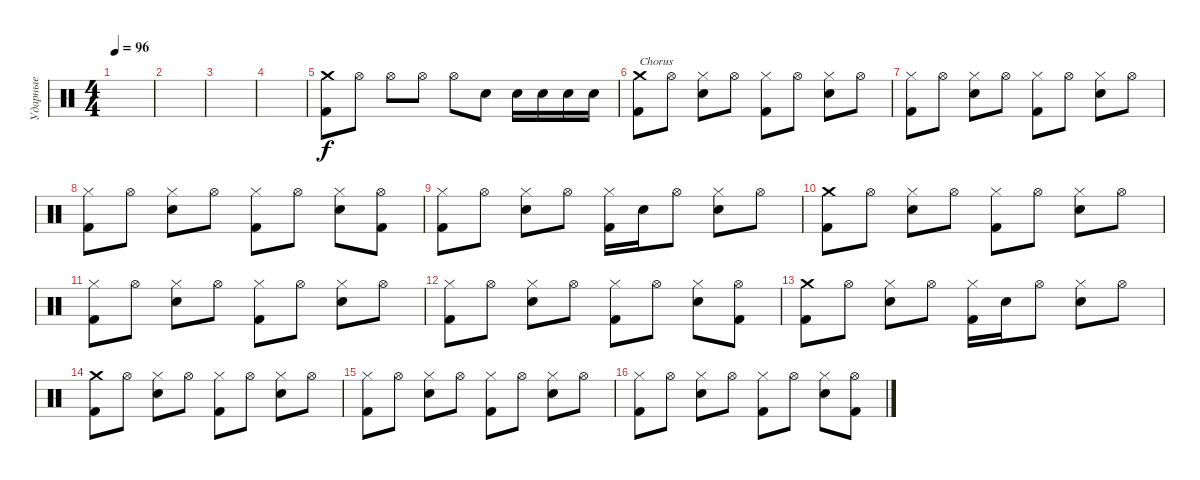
\track ("Ударные" "Ударные") {instrument percussion}
\staff {score}
\articulation defaults
\ts (4 4)
\tempo 96
\clef neutral
\ks c
|
|
|
|
("Crash medium (hit)" "Kick (hit) 2").8 "Hi-Hat (open)".8 "Hi-Hat (open)".8 "Hi-Hat (open)".8 "Hi-Hat (open)".8 "Snare (hit) 2".8 "Snare (hit) 2".16 "Snare (hit) 2".16 "Snare (hit) 2".16 "Snare (hit) 2".16 |
("Crash medium (hit)" "Kick (hit) 2").8{txt "Chorus"} "Hi-Hat (open)".8 ("Hi-Hat (closed)" "Snare (hit) 2").8 "Hi-Hat (open)".8 ("Hi-Hat (closed)" "Kick (hit) 2").8 "Hi-Hat (open)".8 ("Hi-Hat (closed)" "Snare (hit) 2").8 "Hi-Hat (open)".8 |
("Hi-Hat (closed)" "Kick (hit) 2").8 "Hi-Hat (open)".8 ("Hi-Hat (closed)" "Snare (hit) 2").8 "Hi-Hat (open)".8 ("Hi-Hat (closed)" "Kick (hit) 2").8 "Hi-Hat (open)".8 ("Hi-Hat (closed)" "Snare (hit) 2").8 "Hi-Hat (open)".8 |
("Hi-Hat (closed)" "Kick (hit) 2").8 "Hi-Hat (open)".8 ("Hi-Hat (closed)" "Snare (hit) 2").8 "Hi-Hat (open)".8 ("Hi-Hat (closed)" "Kick (hit) 2").8 "Hi-Hat (open)".8 ("Hi-Hat (closed)" "Snare (hit) 2").8 ("Hi-Hat (open)" "Kick (hit) 2").8 |
("Hi-Hat (closed)" "Kick (hit) 2").8 "Hi-Hat (open)".8 ("Hi-Hat (closed)" "Snare (hit) 2").8 "Hi-Hat (open)".8 ("Hi-Hat (closed)" "Kick (hit) 2").16 "Snare (hit) 2".16 "Hi-Hat (open)".8 ("Hi-Hat (closed)" "Snare (hit) 2").8 "Hi-Hat (open)".8 |
("Crash medium (hit)" "Kick (hit) 2").8 "Hi-Hat (open)".8 ("Hi-Hat (closed)" "Snare (hit) 2").8 "Hi-Hat (open)".8 ("Hi-Hat (closed)" "Kick (hit) 2").8 "Hi-Hat (open)".8 ("Hi-Hat (closed)" "Snare (hit) 2").8 "Hi-Hat (open)".8 |
("Hi-Hat (closed)" "Kick (hit) 2").8 "Hi-Hat (open)".8 ("Hi-Hat (closed)" "Snare (hit) 2").8 "Hi-Hat (open)".8 ("Hi-Hat (closed)" "Kick (hit) 2").8 "Hi-Hat (open)".8 ("Hi-Hat (closed)" "Snare (hit) 2").8 "Hi-Hat (open)".8 |
("Hi-Hat (closed)" "Kick (hit) 2").8 "Hi-Hat (open)".8 ("Hi-Hat (closed)" "Snare (hit) 2").8 "Hi-Hat (open)".8 ("Hi-Hat (closed)" "Kick (hit) 2").8 "Hi-Hat (open)".8 ("Hi-Hat (closed)" "Snare (hit) 2").8 ("Hi-Hat (open)" "Kick (hit) 2").8 |
("Crash medium (hit)" "Kick (hit) 2").8 "Hi-Hat (open)".8 ("Hi-Hat (closed)" "Snare (hit) 2").8 "Hi-Hat (open)".8 ("Hi-Hat (closed)" "Kick (hit) 2").16 "Snare (hit) 2".16 "Hi-Hat (open)".8 ("Hi-Hat (closed)" "Snare (hit) 2").8 "Hi-Hat (open)".8 |
("Crash medium (hit)" "Kick (hit) 2").8 "Hi-Hat (open)".8 ("Hi-Hat (closed)" "Snare (hit) 2").8 "Hi-Hat (open)".8 ("Hi-Hat (closed)" "Kick (hit) 2").8 "Hi-Hat (open)".8 ("Hi-Hat (closed)" "Snare (hit) 2").8 "Hi-Hat (open)".8 |
("Hi-Hat (closed)" "Kick (hit) 2").8 "Hi-Hat (open)".8 ("Hi-Hat (closed)" "Snare (hit) 2").8 "Hi-Hat (open)".8 ("Hi-Hat (closed)" "Kick (hit) 2").8 "Hi-Hat (open)".8 ("Hi-Hat (closed)" "Snare (hit) 2").8 "Hi-Hat (open)".8 |
("Hi-Hat (closed)" "Kick (hit) 2").8 "Hi-Hat (open)".8 ("Hi-Hat (closed)" "Snare (hit) 2").8 "Hi-Hat (open)".8 ("Hi-Hat (closed)" "Kick (hit) 2").8 "Hi-Hat (open)".8 ("Hi-Hat (closed)" "Snare (hit) 2").8 ("Hi-Hat (open)" "Kick (hit) 2").8
